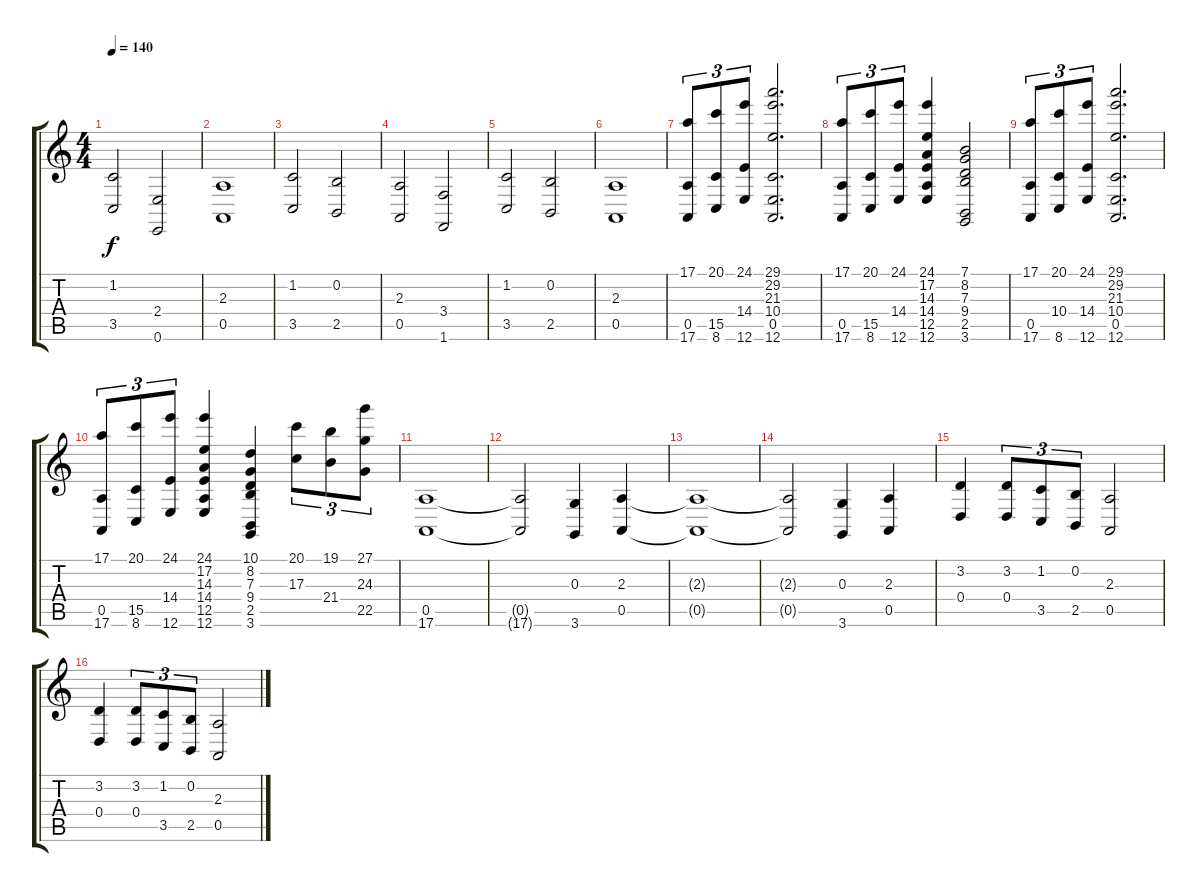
\track "" {instrument stringensemble1}
\staff {score tabs}
\tuning (E4 B3 G3 D3 A2 E2) {hide}
\ts (4 4)
\tempo 140
\clef g2
\ks c
(1.2 3.5).2{dy f} (2.4 0.6).2 |
(2.3 0.5).1 |
(1.2 3.5).2 (0.2 2.5).2 |
(2.3 0.5).2 (3.4 1.6).2 |
(1.2 3.5).2 (0.2 2.5).2 |
(2.3 0.5).1 |
(17.1 0.5 17.6).8{tu (3 2)} (20.1 15.5 8.6).8{tu (3 2)} (24.1 14.4 12.6).8{tu (3 2)} (29.1 29.2 21.3 10.4 0.5 12.6).2{d} |
(17.1 0.5 17.6).8{tu (3 2)} (20.1 15.5 8.6).8{tu (3 2)} (24.1 14.4 12.6).8{tu (3 2)} (24.1 17.2 14.3 14.4 12.5 12.6).4 (7.1 8.2 7.3 9.4 2.5 3.6).2 |
(17.1 0.5 17.6).8{tu (3 2)} (20.1 10.4 8.6).8{tu (3 2)} (24.1 14.4 12.6).8{tu (3 2)} (29.1 29.2 21.3 10.4 0.5 12.6).2{d} |
(17.1 0.5 17.6).8{tu (3 2)} (20.1 15.5 8.6).8{tu (3 2)} (24.1 14.4 12.6).8{tu (3 2)} (24.1 17.2 14.3 14.4 12.5 12.6).4 (10.1 8.2 7.3 9.4 2.5 3.6).4 (20.1 17.3).8{tu (3 2)} (19.1 21.4).8{tu (3 2)} (27.1 24.3 22.5).8{tu (3 2)} |
(0.5 17.6).1 |
(0.5{t} 17.6{t}).2 (0.3 3.6).4 (2.3 0.5).4 |
(2.3{t} 0.5{t}).1 |
(2.3{t} 0.5{t}).2 (0.3 3.6).4 (2.3 0.5).4 |
(3.2 0.4).4 (3.2 0.4).8{tu (3 2)} (1.2 3.5).8{tu (3 2)} (0.2 2.5).8{tu (3 2)} (2.3 0.5).2 |
(3.2 0.4).4 (3.2 0.4).8{tu (3 2)} (1.2 3.5).8{tu (3 2)} (0.2 2.5).8{tu (3 2)} (2.3 0.5).2
